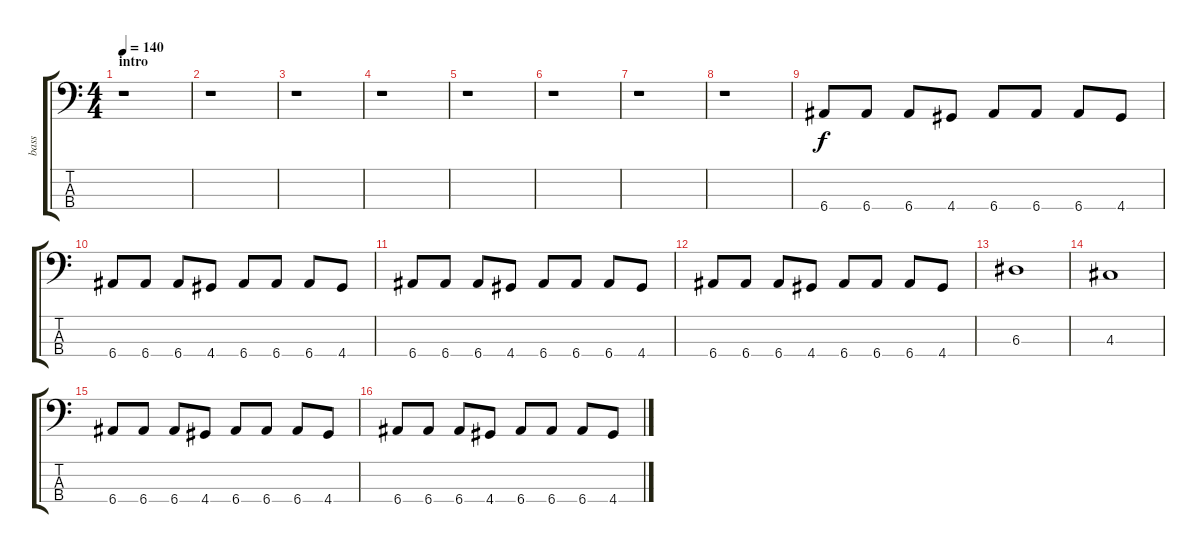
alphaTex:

\track ("bass" "bass") {instrument electricbassfinger}
\staff {score tabs}
\tuning (G2 D2 A1 E1) {hide}
\ts (4 4)
\section ("" "intro")
\tempo 140
\clef f4
\ks c
r.1{dy f instrument electricbassfinger} |
r.1 |
r.1 |
r.1 |
r.1 |
r.1 |
r.1 |
r.1 |
6.4.8 6.4.8 6.4.8 4.4.8 6.4.8 6.4.8 6.4.8 4.4.8 |
6.4.8 6.4.8 6.4.8 4.4.8 6.4.8 6.4.8 6.4.8 4.4.8 |
6.4.8 6.4.8 6.4.8 4.4.8 6.4.8 6.4.8 6.4.8 4.4.8 |
6.4.8 6.4.8 6.4.8 4.4.8 6.4.8 6.4.8 6.4.8 4.4.8 |
6.3.1 |
4.3.1 |
6.4.8 6.4.8 6.4.8 4.4.8 6.4.8 6.4.8 6.4.8 4.4.8 |
6.4.8 6.4.8 6.4.8 4.4.8 6.4.8 6.4.8 6.4.8 4.4.8
